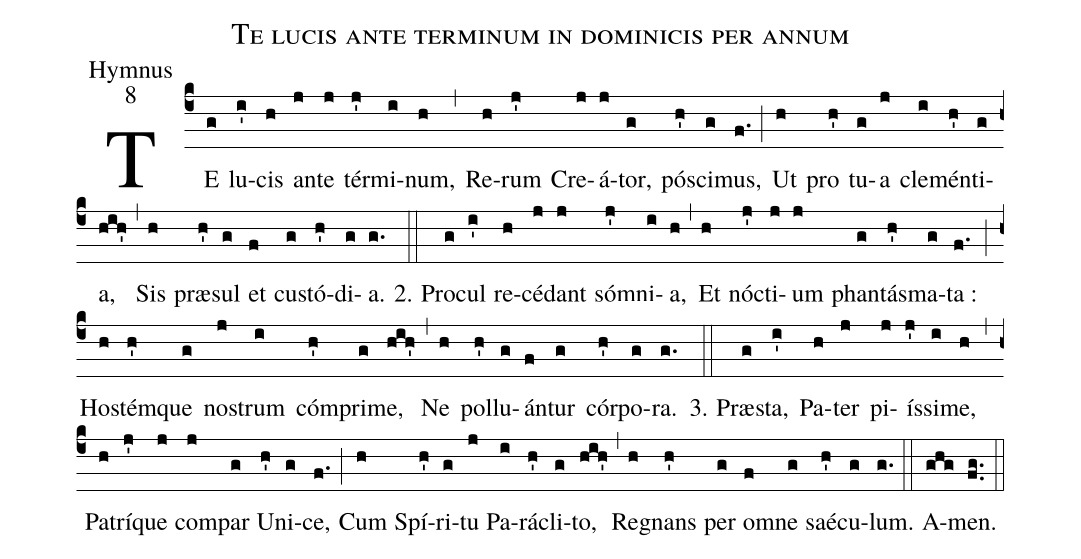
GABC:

name:Te lucis ante terminum in dominicis per annum;
office-part:Hymnus;
mode:8;
%%
(c4) TE(g) lu(i')cis(h) an(j)te(j) tér(j')mi(i)num,(h) (,) Re(h)rum(j') Cre(j)á(j)tor,(g) pó(h')sci(g)mus,(f.) (;) Ut(h) pro(h') tu(g)a(j) cle(i)mén(h')ti(g)a,(hih') (,) Sis(h) præ(h')sul(g) et(f) cu(g)stó(h')di(g)a.(g.) (::)
2. Pro(g)cul(i') re(h)cé(j)dant(j) só(j')mni(i)a,(h) (,) Et(h) nó(j')cti(j)um(j) phan(g)tás(h')ma(g)ta :(f.) (;) Ho(h)stém(h')que(g) no(j)strum(i) cóm(h')pri(g)me,(hih') (,) Ne(h) pol(h')lu(g)án(f)tur(g) cór(h')po(g)ra.(g.) (::)
3. Præ(g)sta,(i') Pa(h)ter(j) pi(j)ís(j')si(i)me,(h) (,) Pa(h)trí(j')que(j) com(j)par(g) U(h')ni(g)ce,(f.) (;) Cum(h) Spí(h')ri(g)tu(j) Pa(i)rá(h')cli(g)to,(hih') (,) Re(h)gnans(h') per(g) o(f)mne(g) saé(h')cu(g)lum.(g.) (::)
A(ghg)men.(fg..) (::)
